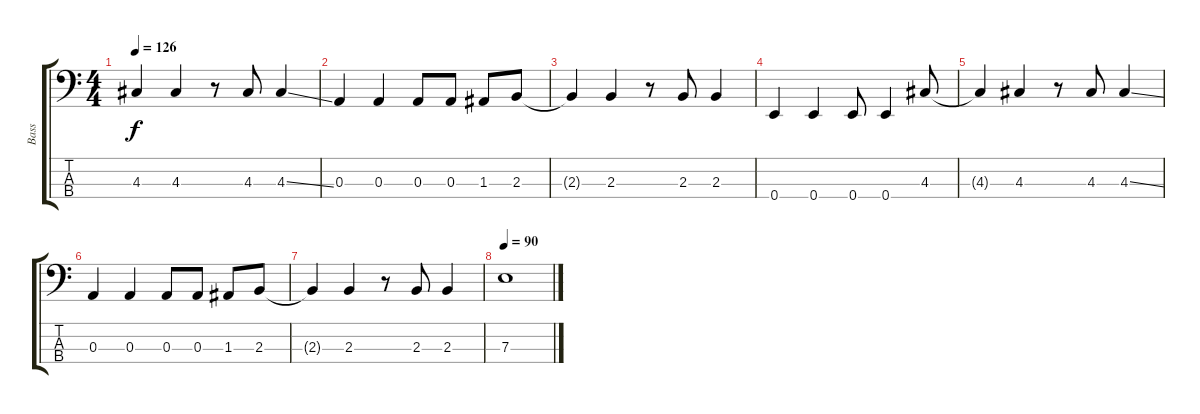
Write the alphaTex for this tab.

\track ("Bass" "Bass") {instrument electricbassfinger}
\staff {score tabs}
\tuning (G2 D2 A1 E1) {hide}
\ts (4 4)
\tempo 126
\clef f4
\ks c
4.3{t}.4{dy f} 4.3.4 r.8 4.3.8 4.3{ss}.4 |
0.3.4 0.3.4 0.3.8 0.3.8 1.3.8 2.3.8 |
2.3{t}.4 2.3.4 r.8 2.3.8 2.3.4 |
0.4.4 0.4.4 0.4.8 0.4.4 4.3.8 |
4.3{t}.4 4.3.4 r.8 4.3.8 4.3{ss}.4 |
0.3.4 0.3.4 0.3.8 0.3.8 1.3.8 2.3.8 |
2.3{t}.4 2.3.4 r.8 2.3.8 2.3.4 |
\tempo 90
7.3.1
